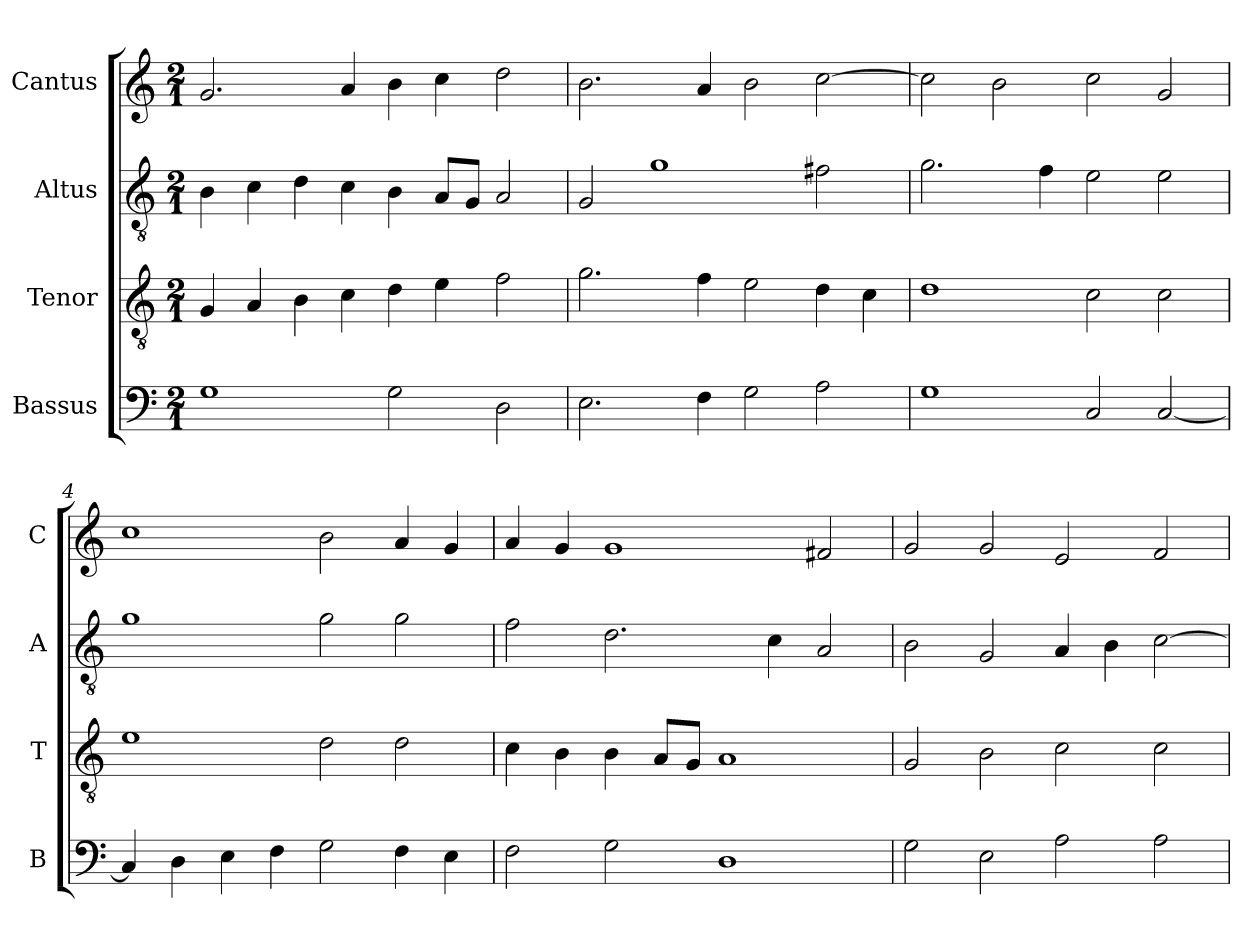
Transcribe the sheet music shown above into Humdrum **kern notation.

**kern	**kern	**kern	**kern
*part4	*part3	*part2	*part1
*staff4	*staff3	*staff2	*staff1
*I"Bassus	*I"Tenor	*I"Altus	*I"Cantus
*I'B	*I'T	*I'A	*I'C
*clefF4	*clefGv2	*clefGv2	*clefG2
*k[]	*k[]	*k[]	*k[]
*M2/1	*M2/1	*M2/1	*M2/1
=1	=1	=1	=1
1G	4G	4B	2.g
.	4A	4c	.
.	4B	4d	.
.	4c	4c	4a
2G	4d	4B	4b
.	4e	8AL	4cc
.	.	8GJ	.
2D	2f	2A	2dd
=2	=2	=2	=2
2.E	2.g	2G	2.b
.	.	1g	.
4F	4f	.	4a
2G	2e	.	2b
2A	4d	2f#X	[2cc
.	4c	.	.
=3	=3	=3	=3
1G	1d	2.g	2cc]
.	.	.	2b
.	.	4f	.
2C	2c	2e	2cc
[2C	2c	2e	2g
=4	=4	=4	=4
4C]	1e	1g	1cc
4D	.	.	.
4E	.	.	.
4F	.	.	.
2G	2d	2g	2b
4F	2d	2g	4a
4E	.	.	4g
=5	=5	=5	=5
2F	4c	2f	4a
.	4B	.	4g
2G	4B	2.d	1g
.	8AL	.	.
.	8GJ	.	.
1D	1A	.	.
.	.	4c	.
.	.	2A	2f#X
=6	=6	=6	=6
2G	2G	2B	2g
2E	2B	2G	2g
2A	2c	4A	2e
.	.	4B	.
2A	2c	[2c	2f
=	=	=	=
*-	*-	*-	*-
